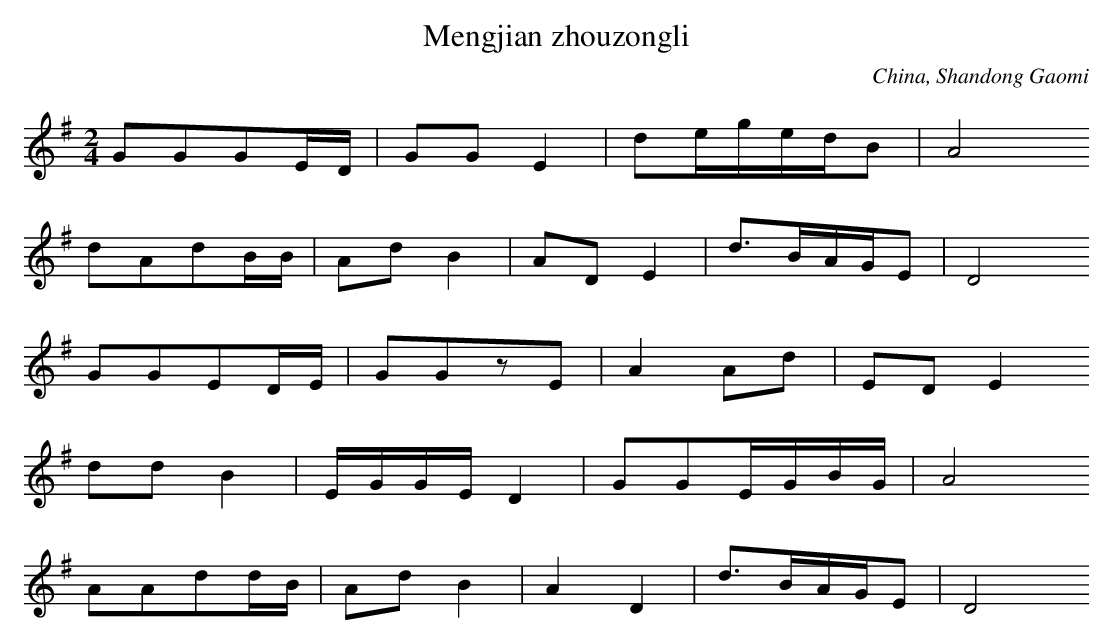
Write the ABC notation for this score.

X:1
T: Mengjian zhouzongli
O: China, Shandong Gaomi
M: 2/4
L: 1/16
K: G
G2G2G2ED | G2G2E4 | d2egedB2 | A8
d2A2d2BB | A2d2B4 | A2D2E4 | d3BAGE2 | D8
G2G2E2DE | G2G2z2E2 | A4A2d2 | E2D2E4
d2d2B4 | EGGED4 | G2G2EGBG | A8
A2A2d2dB | A2d2B4 | A4D4 | d3BAGE2 | D8
